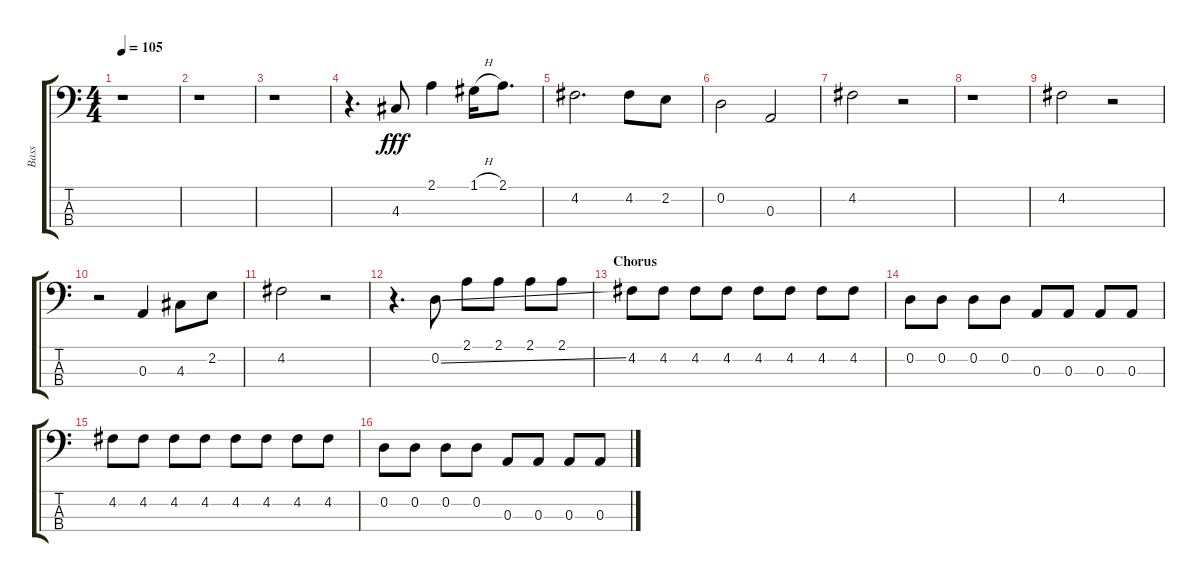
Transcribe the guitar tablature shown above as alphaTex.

\track ("Bass" "Bass") {instrument electricbassfinger}
\staff {score tabs}
\tuning (G2 D2 A1 E1) {hide}
\ts (4 4)
\tempo 105
\clef f4
\ks c
r.1{dy fff} |
r.1 |
r.1 |
r.4{d} 4.3.8 2.1.4 1.1{h}.16 2.1.8{d} |
4.2.2{d} 4.2.8 2.2.8 |
0.2.2 0.3.2 |
4.2.2 r.2 |
r.1 |
4.2.2 r.2 |
r.2 0.3.4 4.3.8 2.2.8 |
4.2.2 r.2 |
r.4{d} 0.2{ss}.8 2.1.8 2.1.8 2.1.8 2.1.8 |
\section ("" "Chorus")
4.2.8 4.2.8 4.2.8 4.2.8 4.2.8 4.2.8 4.2.8 4.2.8 |
0.2.8 0.2.8 0.2.8 0.2.8 0.3.8 0.3.8 0.3.8 0.3.8 |
4.2.8 4.2.8 4.2.8 4.2.8 4.2.8 4.2.8 4.2.8 4.2.8 |
0.2.8 0.2.8 0.2.8 0.2.8 0.3.8 0.3.8 0.3.8 0.3.8
